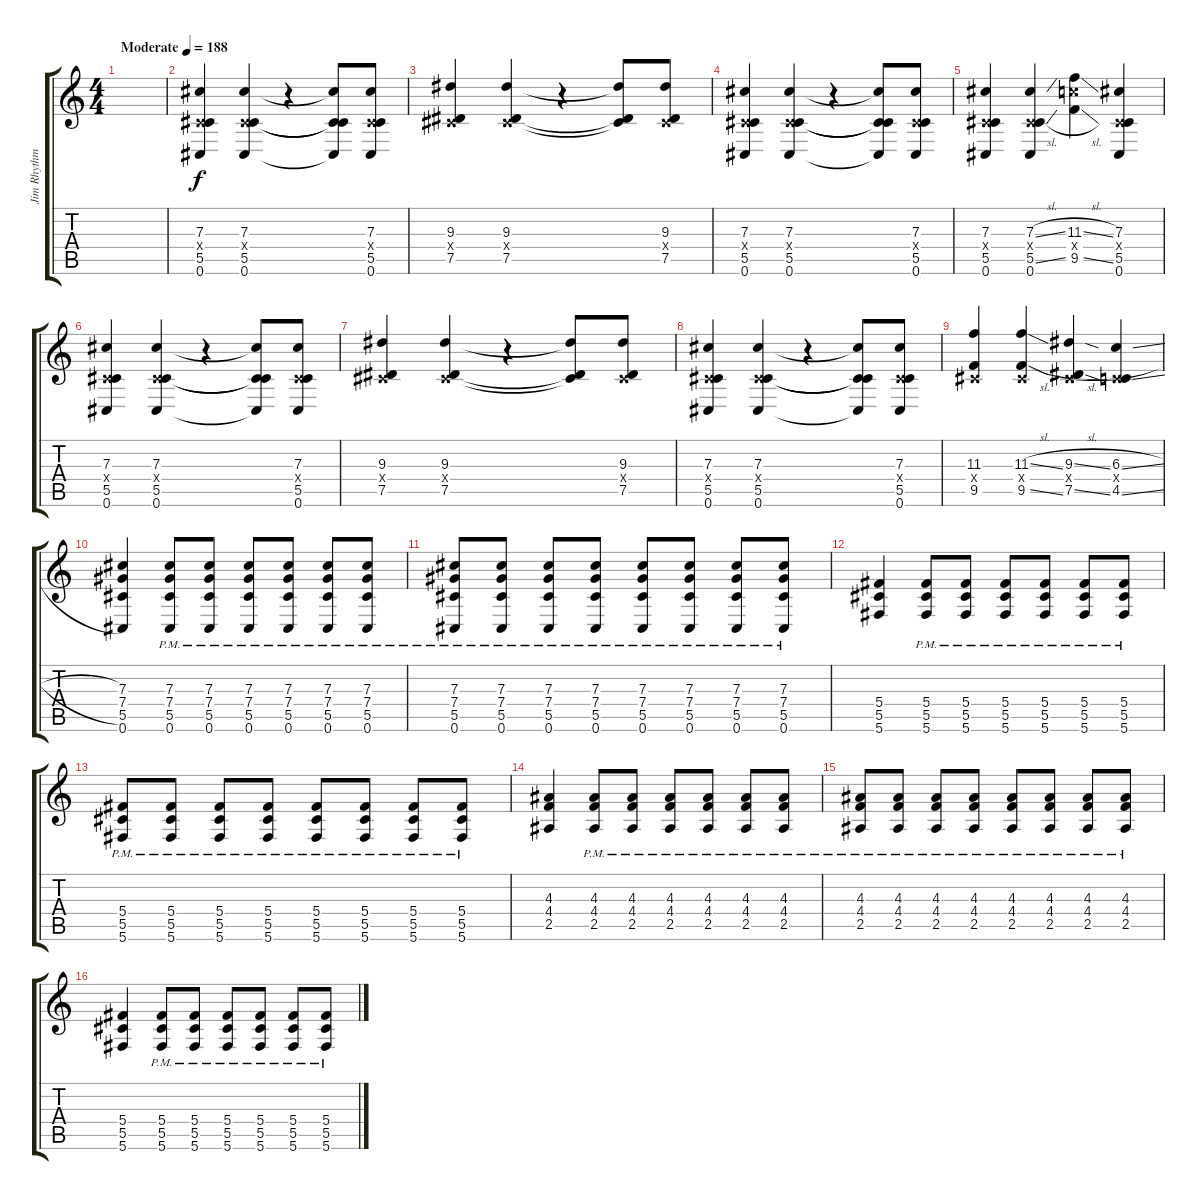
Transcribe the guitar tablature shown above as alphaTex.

\track ("Jim Rhythm 1" "Jim Rhythm") {instrument distortionguitar}
\staff {score tabs}
\tuning (Eb4 Bb3 Gb3 Db3 Ab2 Db2) {hide}
\ts (4 4)
\tempo (188 "Moderate")
\clef g2
\ks c
|
(7.3 0.4{x} 5.5 0.6).4 (7.3 0.4{x} 5.5 0.6).4 r.4 (7.3{t} 0.4{t} 5.5{t} 0.6{t}).8 (7.3 0.4{x} 5.5 0.6).8 |
(9.3 0.4{x} 7.5).4 (9.3 0.4{x} 7.5).4 r.4 (9.3{t} 0.4{t} 7.5{t}).8 (9.3 0.4{x} 7.5).8 |
(7.3 0.4{x} 5.5 0.6).4 (7.3 0.4{x} 5.5 0.6).4 r.4 (7.3{t} 0.4{t} 5.5{t} 0.6{t}).8 (7.3 0.4{x} 5.5 0.6).8 |
(7.3 0.4{x} 5.5 0.6).4 (7.3{sl} 0.4{x} 5.5{sl} 0.6).4 (11.3{sl} 11.4{x} 9.5{sl}).4 (7.3 0.4{x} 5.5 0.6).4 |
(7.3 0.4{x} 5.5 0.6).4 (7.3 0.4{x} 5.5 0.6).4 r.4 (7.3{t} 0.4{t} 5.5{t} 0.6{t}).8 (7.3 0.4{x} 5.5 0.6).8 |
(9.3 0.4{x} 7.5).4 (9.3 0.4{x} 7.5).4 r.4 (9.3{t} 0.4{t} 7.5{t}).8 (9.3 0.4{x} 7.5).8 |
(7.3 0.4{x} 5.5 0.6).4 (7.3 0.4{x} 5.5 0.6).4 r.4 (7.3{t} 0.4{t} 5.5{t} 0.6{t}).8 (7.3 0.4{x} 5.5 0.6).8 |
(11.3 0.4{x} 9.5).4 (11.3{sl} 0.4{x} 9.5{sl}).4 (9.3{sl} 0.4{x} 7.5{sl}).4 (6.3{sl} 0.4{x} 4.5{sl}).4 |
(7.3 7.4 5.5 0.6).4 (7.3{pm} 7.4{pm} 5.5{pm} 0.6{pm}).8 (7.3{pm} 7.4{pm} 5.5{pm} 0.6{pm}).8 (7.3{pm} 7.4{pm} 5.5{pm} 0.6{pm}).8 (7.3{pm} 7.4{pm} 5.5{pm} 0.6{pm}).8 (7.3{pm} 7.4{pm} 5.5{pm} 0.6{pm}).8 (7.3{pm} 7.4{pm} 5.5{pm} 0.6{pm}).8 |
(7.3{pm} 7.4{pm} 5.5{pm} 0.6{pm}).8 (7.3{pm} 7.4{pm} 5.5{pm} 0.6{pm}).8 (7.3{pm} 7.4{pm} 5.5{pm} 0.6{pm}).8 (7.3{pm} 7.4{pm} 5.5{pm} 0.6{pm}).8 (7.3{pm} 7.4{pm} 5.5{pm} 0.6{pm}).8 (7.3{pm} 7.4{pm} 5.5{pm} 0.6{pm}).8 (7.3{pm} 7.4{pm} 5.5{pm} 0.6{pm}).8 (7.3{pm} 7.4{pm} 5.5{pm} 0.6{pm}).8 |
(5.4 5.5 5.6).4 (5.4{pm} 5.5{pm} 5.6{pm}).8 (5.4{pm} 5.5{pm} 5.6{pm}).8 (5.4{pm} 5.5{pm} 5.6{pm}).8 (5.4{pm} 5.5{pm} 5.6{pm}).8 (5.4{pm} 5.5{pm} 5.6{pm}).8 (5.4{pm} 5.5{pm} 5.6{pm}).8 |
(5.4{pm} 5.5{pm} 5.6{pm}).8 (5.4{pm} 5.5{pm} 5.6{pm}).8 (5.4{pm} 5.5{pm} 5.6{pm}).8 (5.4{pm} 5.5{pm} 5.6{pm}).8 (5.4{pm} 5.5{pm} 5.6{pm}).8 (5.4{pm} 5.5{pm} 5.6{pm}).8 (5.4{pm} 5.5{pm} 5.6{pm}).8 (5.4{pm} 5.5{pm} 5.6{pm}).8 |
(4.3 4.4 2.5).4 (4.3{pm} 4.4{pm} 2.5{pm}).8 (4.3{pm} 4.4{pm} 2.5{pm}).8 (4.3{pm} 4.4{pm} 2.5{pm}).8 (4.3{pm} 4.4{pm} 2.5{pm}).8 (4.3{pm} 4.4{pm} 2.5{pm}).8 (4.3{pm} 4.4{pm} 2.5{pm}).8 |
(4.3{pm} 4.4{pm} 2.5{pm}).8 (4.3{pm} 4.4{pm} 2.5{pm}).8 (4.3{pm} 4.4{pm} 2.5{pm}).8 (4.3{pm} 4.4{pm} 2.5{pm}).8 (4.3{pm} 4.4{pm} 2.5{pm}).8 (4.3{pm} 4.4{pm} 2.5{pm}).8 (4.3{pm} 4.4{pm} 2.5{pm}).8 (4.3{pm} 4.4{pm} 2.5{pm}).8 |
(5.4 5.5 5.6).4 (5.4{pm} 5.5{pm} 5.6{pm}).8 (5.4{pm} 5.5{pm} 5.6{pm}).8 (5.4{pm} 5.5{pm} 5.6{pm}).8 (5.4{pm} 5.5{pm} 5.6{pm}).8 (5.4{pm} 5.5{pm} 5.6{pm}).8 (5.4{pm} 5.5{pm} 5.6{pm}).8
